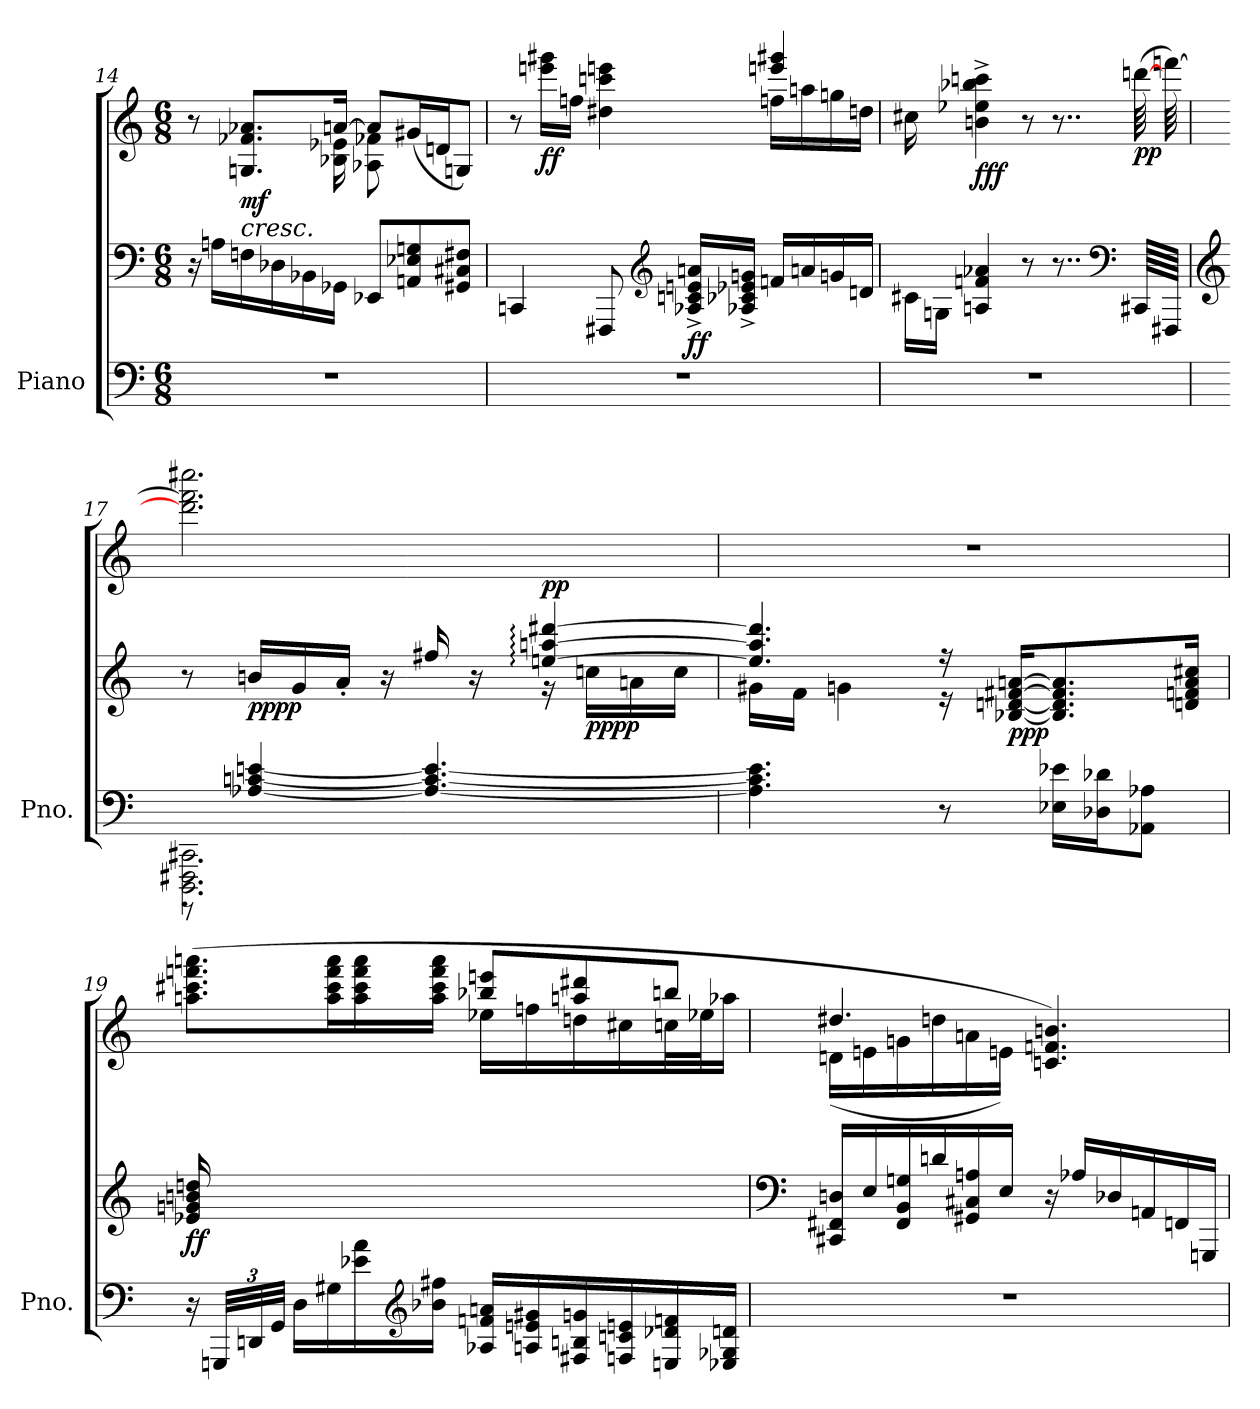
**kern	**kern	**kern	**dynam
*part1	*part1	*part1	*part1
*staff3	*staff2	*staff1	*staff1/2/3
*I"Piano	*	*	*
*I'Pno.	*	*	*
!!LO:PB:g=z
*clefF4	*clefF4	*clefG2	*
*k[]	*k[]	*k[]	*
*M6/8	*M6/8	*M6/8	*
=14	=14	=14	=14
*	*	*^	*
2.r	16r	8r	16ryy	.
*	*	*v	*v	*
.	16An\LL	.	.
!	!	!	!LO:HP:b
!	!	!	!LO:DY:n=1:b
.	16Fn\	8.Gn/ 8.f-X/ 8.a-X/L	< mf
.	16D-X\	.	.
.	16BB-X\	.	.
*	*	*^	*
.	16GG-X\JJ	[16an/Jk	16B-X\ 16e-X\	.
.	8EE-X/L	8a/L]	8A-X\ 8f-X\	.
.	8AAn/ 8E-X/ 8Gn/	(<16g#X/L	4ryy	.
.	.	16dn/J	.	.
.	8GG#X/ 8C#X/ 8F#X/J	8Gn/J)	.	.
=15	=15	=15	=15	=15
2.r	4CCn/	8r	2ryy	.
!	!	!	!	!LO:DY:b
.	.	16eeen\ 16ggg#X\LL	.	ff
.	.	16ffn\JJ	.	.
.	8FFF#X/	4dd#X\ 4cccn\ 4eeen\	.	.
*	*clefG2	*	*	*
!	!	!	!	!LO:DY:b=2
.	16A-X/^ 16cn/^ 16en/^ 16an/^LL	.	.	ff
.	16A-X/^ 16c-X/^ 16e-X/^ 16gn/^JJ	.	.	.
.	16fn/LL	4eeen/ 4ggg#X/	16ffn\LL	.
.	16an/	.	16aan\	.
.	16gn/	.	16ggn\	.
.	16dn/JJ	.	16ddn\JJ	.
*	*	*v	*v	*
=16	=16	=16	=16
*	*^	*	*
*	*	*^	*	*
2.r	16ryy	16ryy	16c#X\LL	16cc#X\LL	.
.	16gn/JJ	16ryy	16Gn\JJ	16ryy	.
!	!	!	!	!	!LO:DY:b
.	2ryy	4An/ 4fn/ 4a-X/	2ryy	4bn\^ 4ee-X\^ 4bb-X\^ 4cccn\^	fff
.	.	8r	.	8r	.
.	.	8..r	.	8..r	.
.	8ryy	.	8ryy	.	.
*	*clefF4	*	*	*	*
!	!	!	!	!	!LO:DY:b
.	.	64CC#X/LLLL	.	(>[64dddn\LLLL	pp
.	.	64FFF#X/JJJJ	.	[64fffn\JJJJ)	.
*	*v	*v	*v	*	*
!!LO:LB:g=z
=17	=17	=17	=17
*	*clefG2	*	*
*^	*^	*	*
2.DDD\ 2.FFF#X\ 2.CC#X\	8r	8r	2ryy	2.dddn\] 2.fffn\] 2.cccc#X\	.
!	!	!	!	!	!LO:DY:b=2
.	[4A-X/ [4cn/ [4en/	16bn/LL	.	.	pppp
.	.	16g/	.	.	.
.	.	16a'/JJ	.	.	.
.	.	16r	.	.	.
.	4.A-/_ 4.cn/_ 4.en/_	16ff#X/	.	.	.
.	.	16r	.	.	.
!	!	!	!	!	!LO:DY:a=2
.	.	[4een/: [4aan/: [4ddd#X/:	16r	.	pp
!	!	!	!	!	!LO:DY:b=2
.	.	.	16ccn\LL	.	pppp
.	.	.	16an\	.	.
.	.	.	16cc\JJ	.	.
*v	*v	*	*	*	*
=18	=18	=18	=18	=18
4.A-\] 4.cn\] 4.en\]	4.een/] 4.aan/] 4.ddd#/]	16g#X\LL	2.r	.
.	.	16f\JJ	.	.
.	.	4gn\	.	.
8r	16r	16r	.	.
!	!	!	!	!LO:DY:b=2
.	[16B-X/ [16dn/ [16f#X/ [16an/KL	4ryy	.	ppp
16E-X\ 16e-X\LL	8.B-/] 8.dn/] 8.f#/] 8.an/]	.	.	.
16D-X\ 16d-X\J	.	.	.	.
8AA-X\ 8A-X\J	.	.	.	.
.	16dn/ 16fn/ 16a/ 16cc#X/Jk	16ryy	.	.
!!LO:LB:g=z
=19	=19	=19	=19	=19
*	*	*	*^	*
!	!	!	!	!	!LO:DY:b=2
*	*v	*v	*	*	*
16r	16e-X/ 16gn/ 16bn/ 16ddn/	(>8.aan\ 8.ccc#X\ 8.fffn\ 8.aaan\L	4.ryy	ff
*Xbrackettup	*	*	*	*
48GGGn/LLL	16ryy	.	.	.
48DDn/	.	.	.	.
48GG/JJJ	.	.	.	.
16D\LL	8ryy	.	.	.
16G#X\	.	16aa\ 16ccc#\ 16fff\ 16aaa\L	.	.
16e-X\ 16a\	8ryy	16aa\ 16ccc#\ 16fff\ 16aaa\	.	.
*clefG2	*	*	*	*
16b-X\ 16ff#X\JJ	.	16aa\ 16ccc#\ 16fff\ 16aaa\JJ	.	.
16A-X/ 16fn/ 16an/LL	4ryy	8bb-X/ 8eeen/L	16ee-X\LL	.
16An/ 16en/ 16g#X/	.	.	16ffn\	.
16F#X/ 16Bn/ 16gn/	.	8aan/ 8ddd#X/	16ddn\	.
16Fn/ 16cn/ 16en/	.	.	16cc#X\	.
16En/ 16d-X/ 16fn/	8ryy	8bbn/J	32ccn\L	.
.	.	.	32ee-X\J	.
16E-X/ 16G-X/ 16dn/JJ	.	.	16aa-X\JJ	.
!!LO:LB:g=z	!!
=20	=20	=20	=20	=20
*	*clefF4	*	*	*
2.r	16CC#X/ 16FF#X/ 16Dn/LL	4.dd#X/	(<16dn\LL	.
.	16E/	.	16en\	.
.	16FF#/ 16BB/ 16Gn/	.	16gn\	.
.	16dn/	.	16ddn\	.
.	16GG#X/ 16C#X/ 16An/	.	16an\	.
.	16E/JJ	.	16en\JJ)	.
.	16r	4.cn/ 4.fn/ 4.bn/)	4.ryy	.
.	16A-X/LL	.	.	.
.	16D-X/	.	.	.
.	16AAn/	.	.	.
.	16FFn/	.	.	.
.	16GGGn/JJ	.	.	.
*	*	*v	*v	*
.	.	.	[
=	=	=	=
*-	*-	*-	*-
